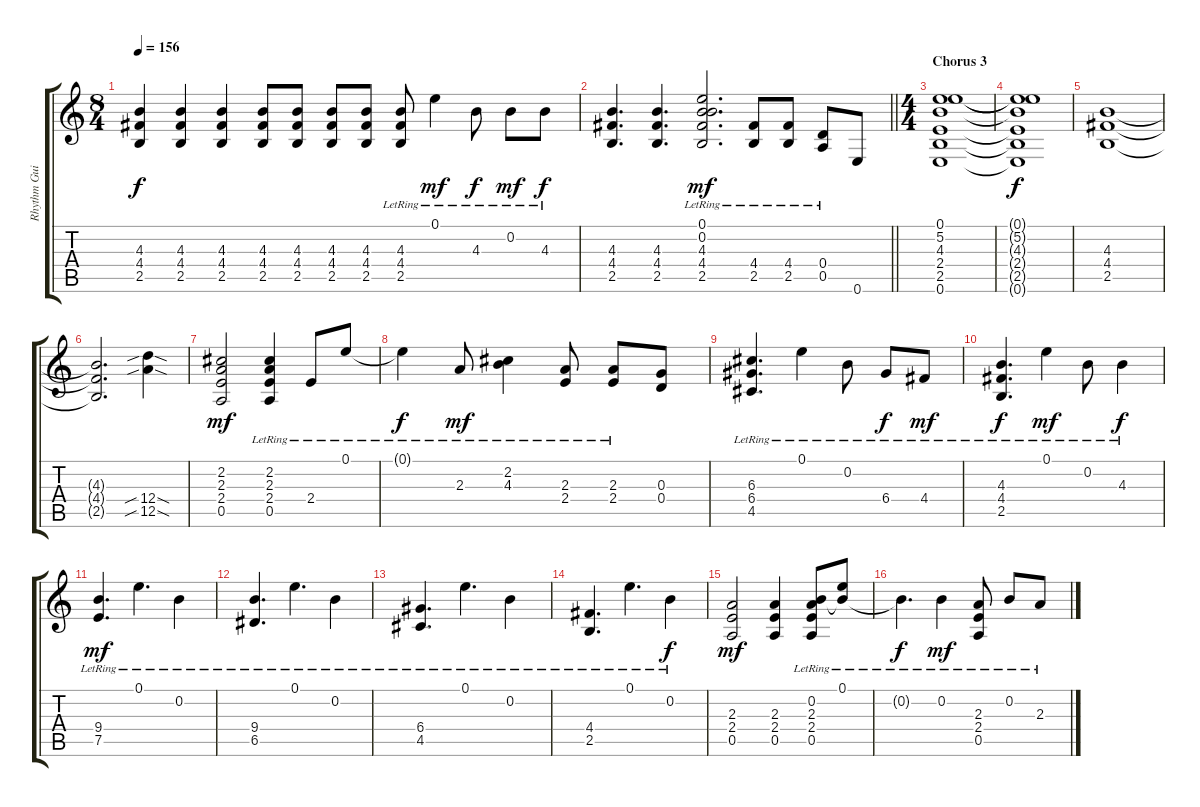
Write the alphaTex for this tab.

\track ("Rhythm Guitar 1" "Rhythm Gui") {instrument distortionguitar}
\staff {score tabs}
\tuning (E4 B3 G3 D3 A2 E2) {hide}
\ts (8 4)
\tempo 156
\clef g2
\ks c
(4.3 4.4 2.5).4{dy f} (4.3 4.4 2.5).4 (4.3 4.4 2.5).4 (4.3 4.4 2.5).8 (4.3 4.4 2.5).8 (4.3 4.4 2.5).8 (4.3 4.4 2.5).8 (4.3{lr} 4.4{lr} 2.5{lr}).8 0.1{lr}.4{dy mf} 4.3{lr}.8{dy f} 0.2{lr}.8{dy mf} 4.3{lr}.8{dy f} |
\barLineRight lightlight
(4.3 4.4 2.5).4{d} (4.3 4.4 2.5).4{d} (0.1{lr} 0.2{lr} 4.3{lr} 4.4{lr} 2.5{lr}).2{d dy mf} (4.4{lr} 2.5{lr}).8 (4.4{lr} 2.5{lr}).8 (0.4{lr} 0.5{lr}).8 0.6.8 |
\ts (4 4)
\section ("" "Chorus 3")
(0.1 5.2 4.3 2.4 2.5 0.6).1 |
(0.1{t} 5.2{t} 4.3{t} 2.4{t} 2.5{t} 0.6{t}).1{dy f} |
(4.3 4.4 2.5).1 |
(4.3{t} 4.4{t} 2.5{t}).2{d} (12.4{sib sod} 12.5{sib sod}).4 |
(2.2 2.3 2.4 0.5).2{dy mf} (2.2{lr} 2.3{lr} 2.4{lr} 0.5{lr}).4 2.4{lr}.8 0.1{lr}.8 |
0.1{lr t}.4{dy f} 2.3{lr}.8{dy mf} (2.2{lr} 4.3{lr}).4 (2.3{lr} 2.4{lr}).8 (2.3{lr} 2.4{lr}).8 (0.3 0.4).8 |
(6.3{lr} 6.4{lr} 4.5{lr}).4{d} 0.1{lr}.4 0.2{lr}.8 6.4{lr}.8{dy f} 4.4{lr}.8{dy mf} |
(4.3{lr} 4.4{lr} 2.5{lr}).4{d dy f} 0.1{lr}.4{dy mf} 0.2{lr}.8 4.3{lr}.4{dy f} |
(9.4{lr} 7.5{lr}).4{d dy mf} 0.1{lr}.4{d} 0.2{lr}.4 |
(9.4{lr} 6.5{lr}).4{d} 0.1{lr}.4{d} 0.2{lr}.4 |
(6.4{lr} 4.5{lr}).4{d} 0.1{lr}.4{d} 0.2{lr}.4 |
(4.4{lr} 2.5{lr}).4{d} 0.1{lr}.4{d} 0.2{lr}.4{dy f} |
(2.3 2.4 0.5).2{dy mf} (2.3 2.4 0.5).4 (0.2{lr} 2.3{lr} 2.4{lr} 0.5{lr}).8 (0.1{lr} 0.2{lr t}).8 |
0.2{lr t}.4{d dy f} 0.2{lr}.4{dy mf} (2.3{lr} 2.4{lr} 0.5{lr}).8 0.2{lr}.8 2.3{lr}.8
